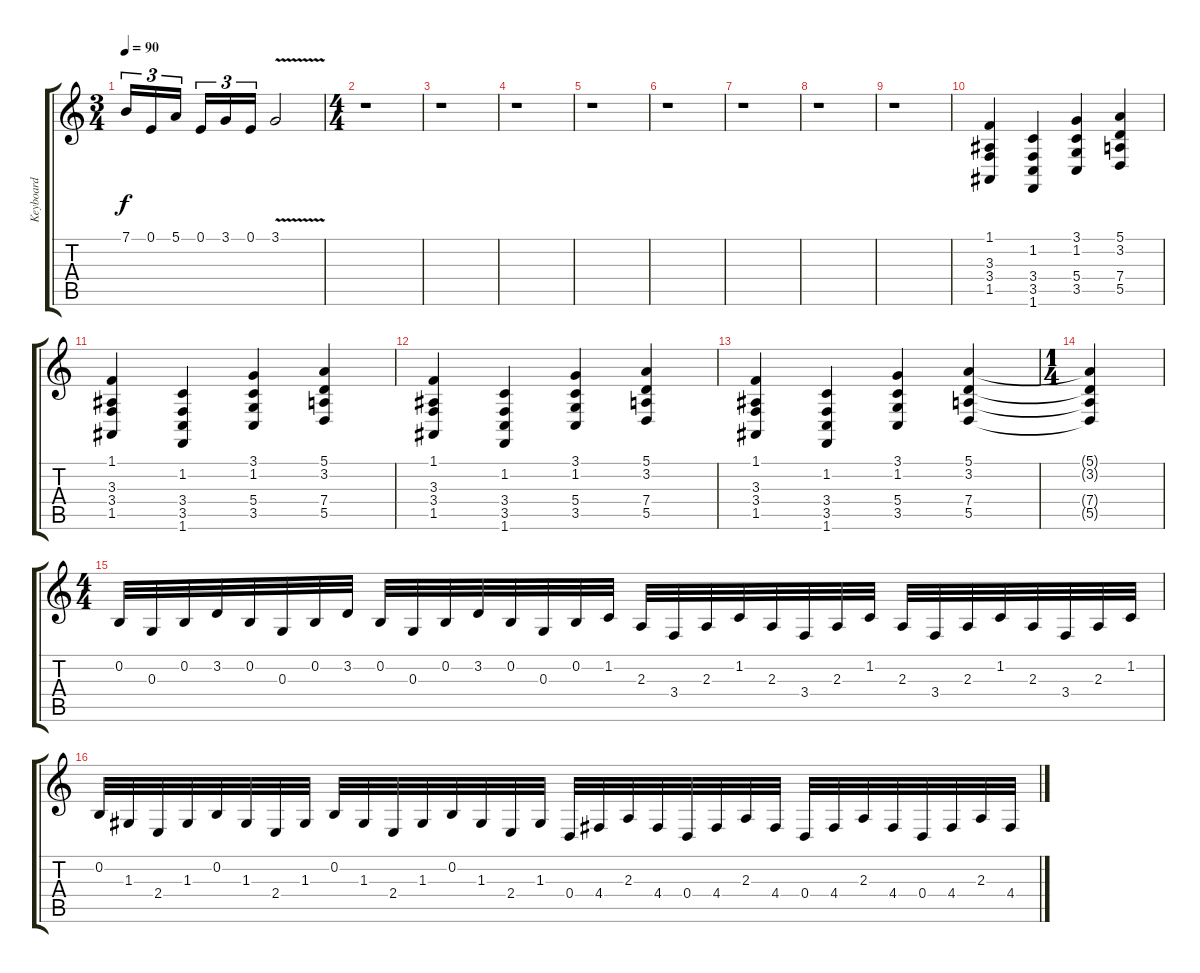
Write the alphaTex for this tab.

\track ("Keyboard" "Keyboard") {instrument harpsichord}
\staff {score tabs}
\tuning (E4 B3 G3 D3 A2 E2) {hide}
\ts (3 4)
\tempo 90
\clef g2
\ks c
7.1.16{tu (3 2) dy f} 0.1.16{tu (3 2)} 5.1.16{tu (3 2) beam splitsecondary} 0.1.16{tu (3 2)} 3.1.16{tu (3 2)} 0.1.16{tu (3 2)} 3.1{v}.2 |
\ts (4 4)
r.1 |
r.1 |
r.1 |
r.1 |
r.1 |
r.1 |
r.1 |
r.1 |
(1.1 3.3 3.4 1.5).4 (1.2 3.4 3.5 1.6).4 (3.1 1.2 5.4 3.5).4 (5.1 3.2 7.4 5.5).4 |
(1.1 3.3 3.4 1.5).4 (1.2 3.4 3.5 1.6).4 (3.1 1.2 5.4 3.5).4 (5.1 3.2 7.4 5.5).4 |
(1.1 3.3 3.4 1.5).4 (1.2 3.4 3.5 1.6).4 (3.1 1.2 5.4 3.5).4 (5.1 3.2 7.4 5.5).4 |
(1.1 3.3 3.4 1.5).4 (1.2 3.4 3.5 1.6).4 (3.1 1.2 5.4 3.5).4 (5.1 3.2 7.4 5.5).4 |
\ts (1 4)
(5.1{t} 3.2{t} 7.4{t} 5.5{t}).4 |
\ts (4 4)
0.2.32 0.3.32 0.2.32 3.2.32 0.2.32 0.3.32 0.2.32 3.2.32 0.2.32 0.3.32 0.2.32 3.2.32 0.2.32 0.3.32 0.2.32 1.2.32 2.3.32 3.4.32 2.3.32 1.2.32 2.3.32 3.4.32 2.3.32 1.2.32 2.3.32 3.4.32 2.3.32 1.2.32 2.3.32 3.4.32 2.3.32 1.2.32 |
0.2.32 1.3.32 2.4.32 1.3.32 0.2.32 1.3.32 2.4.32 1.3.32 0.2.32 1.3.32 2.4.32 1.3.32 0.2.32 1.3.32 2.4.32 1.3.32 0.4.32 4.4.32 2.3.32 4.4.32 0.4.32 4.4.32 2.3.32 4.4.32 0.4.32 4.4.32 2.3.32 4.4.32 0.4.32 4.4.32 2.3.32 4.4.32
